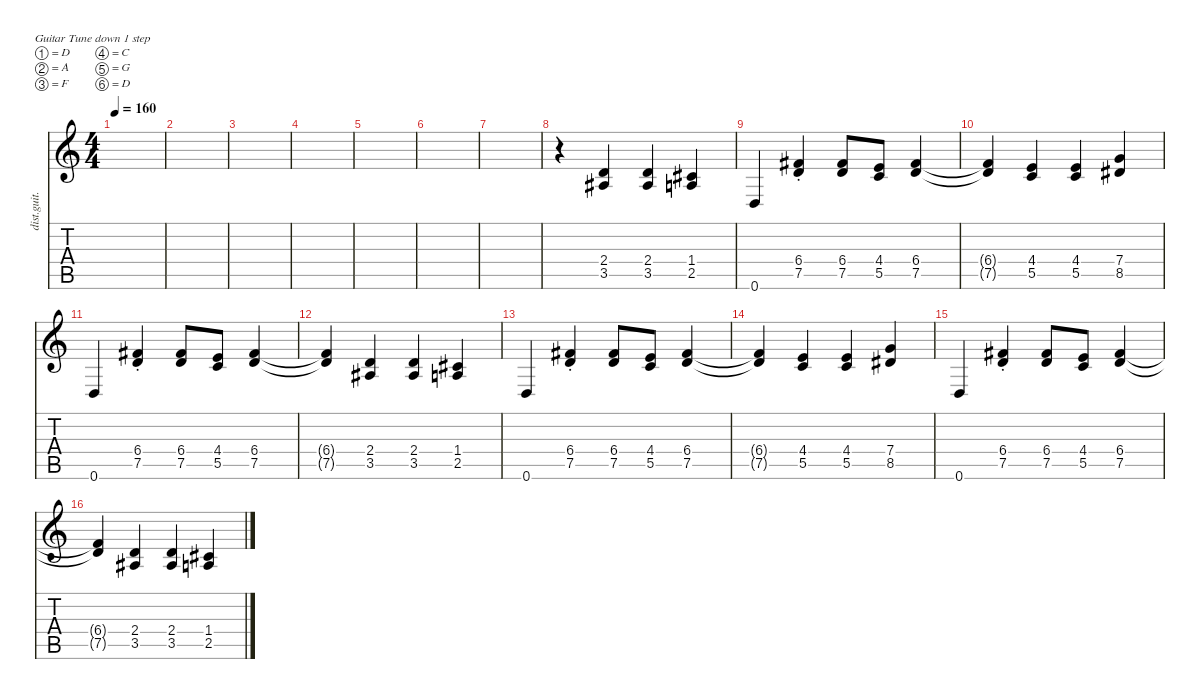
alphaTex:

\defaultSystemsLayout 4
\hideDynamics
\bracketExtendMode nobrackets
\otherSystemsTrackNameOrientation horizontal
\track ("Third Weel" "dist.guit.") {instrument distortionguitar}
\staff {score tabs}
\tuning (D4 A3 F3 C3 G2 D2)
\ts (4 4)
\tempo 160
\clef g2
\ks c
|
|
|
|
|
|
|
r.4{beam Down} (3.5{acc #} 2.4).4{beam Up} (3.5{acc #} 2.4).4{beam Up} (2.5 1.4{acc #}).4{beam Up} |
0.6.4{beam Up} (7.5{st} 6.4{st acc #}).4{beam Up} (7.5 6.4{acc #}).8{beam Up} (5.5 4.4).8{beam Up} (6.4{acc #} 7.5).4{beam Up} |
(7.5{t} 6.4{t acc #}).4{beam Up} (5.5 4.4).4{beam Up} (5.5 4.4).4{beam Up} (8.5{acc #} 7.4).4{beam Up} |
0.6.4{beam Up} (7.5{st} 6.4{st acc #}).4{beam Up} (7.5 6.4{acc #}).8{beam Up} (5.5 4.4).8{beam Up} (7.5 6.4{acc #}).4{beam Up} |
(7.5{t} 6.4{t acc #}).4{beam Up} (3.5{acc #} 2.4).4{beam Up} (3.5{acc #} 2.4).4{beam Up} (2.5 1.4{acc #}).4{beam Up} |
0.6.4{beam Up} (7.5{st} 6.4{st acc #}).4{beam Up} (7.5 6.4{acc #}).8{beam Up} (5.5 4.4).8{beam Up} (6.4{acc #} 7.5).4{beam Up} |
(7.5{t} 6.4{t acc #}).4{beam Up} (5.5 4.4).4{beam Up} (5.5 4.4).4{beam Up} (8.5{acc #} 7.4).4{beam Up} |
0.6.4{beam Up} (7.5{st} 6.4{st acc #}).4{beam Up} (7.5 6.4{acc #}).8{beam Up} (5.5 4.4).8{beam Up} (7.5 6.4{acc #}).4{beam Up} |
(7.5{t} 6.4{t acc #}).4{beam Up} (3.5{acc #} 2.4).4{beam Up} (3.5{acc #} 2.4).4{beam Up} (2.5 1.4{acc #}).4{beam Up}
